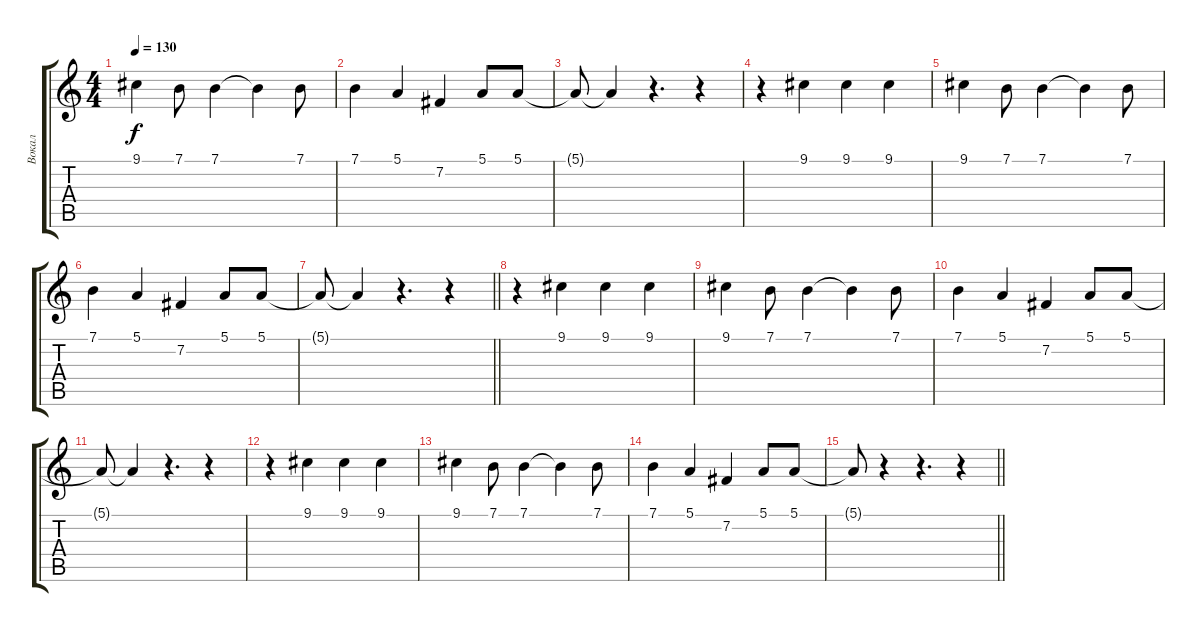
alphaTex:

\track ("Вокал" "Вокал") {instrument flute}
\staff {score tabs}
\tuning (E4 B3 G3 D3 A2 E2) {hide}
\ts (4 4)
\tempo 130
\clef g2
\ks c
9.1.4{dy f} 7.1.8 7.1.4 7.1{t}.4 7.1.8 |
7.1.4 5.1.4 7.2.4 5.1.8 5.1.8 |
5.1{t}.8 5.1{t}.4 r.4{d} r.4 |
r.4 9.1.4 9.1.4 9.1.4 |
9.1.4 7.1.8 7.1.4 7.1{t}.4 7.1.8 |
7.1.4 5.1.4 7.2.4 5.1.8 5.1.8 |
\barLineRight lightlight
5.1{t}.8 5.1{t}.4 r.4{d} r.4 |
\section ("" " ")
r.4 9.1.4 9.1.4 9.1.4 |
9.1.4 7.1.8 7.1.4 7.1{t}.4 7.1.8 |
7.1.4 5.1.4 7.2.4 5.1.8 5.1.8 |
5.1{t}.8 5.1{t}.4 r.4{d} r.4 |
r.4 9.1.4 9.1.4 9.1.4 |
9.1.4 7.1.8 7.1.4 7.1{t}.4 7.1.8 |
7.1.4 5.1.4 7.2.4 5.1.8 5.1.8 |
\barLineRight lightlight
5.1{t}.8 r.4 r.4{d} r.4
